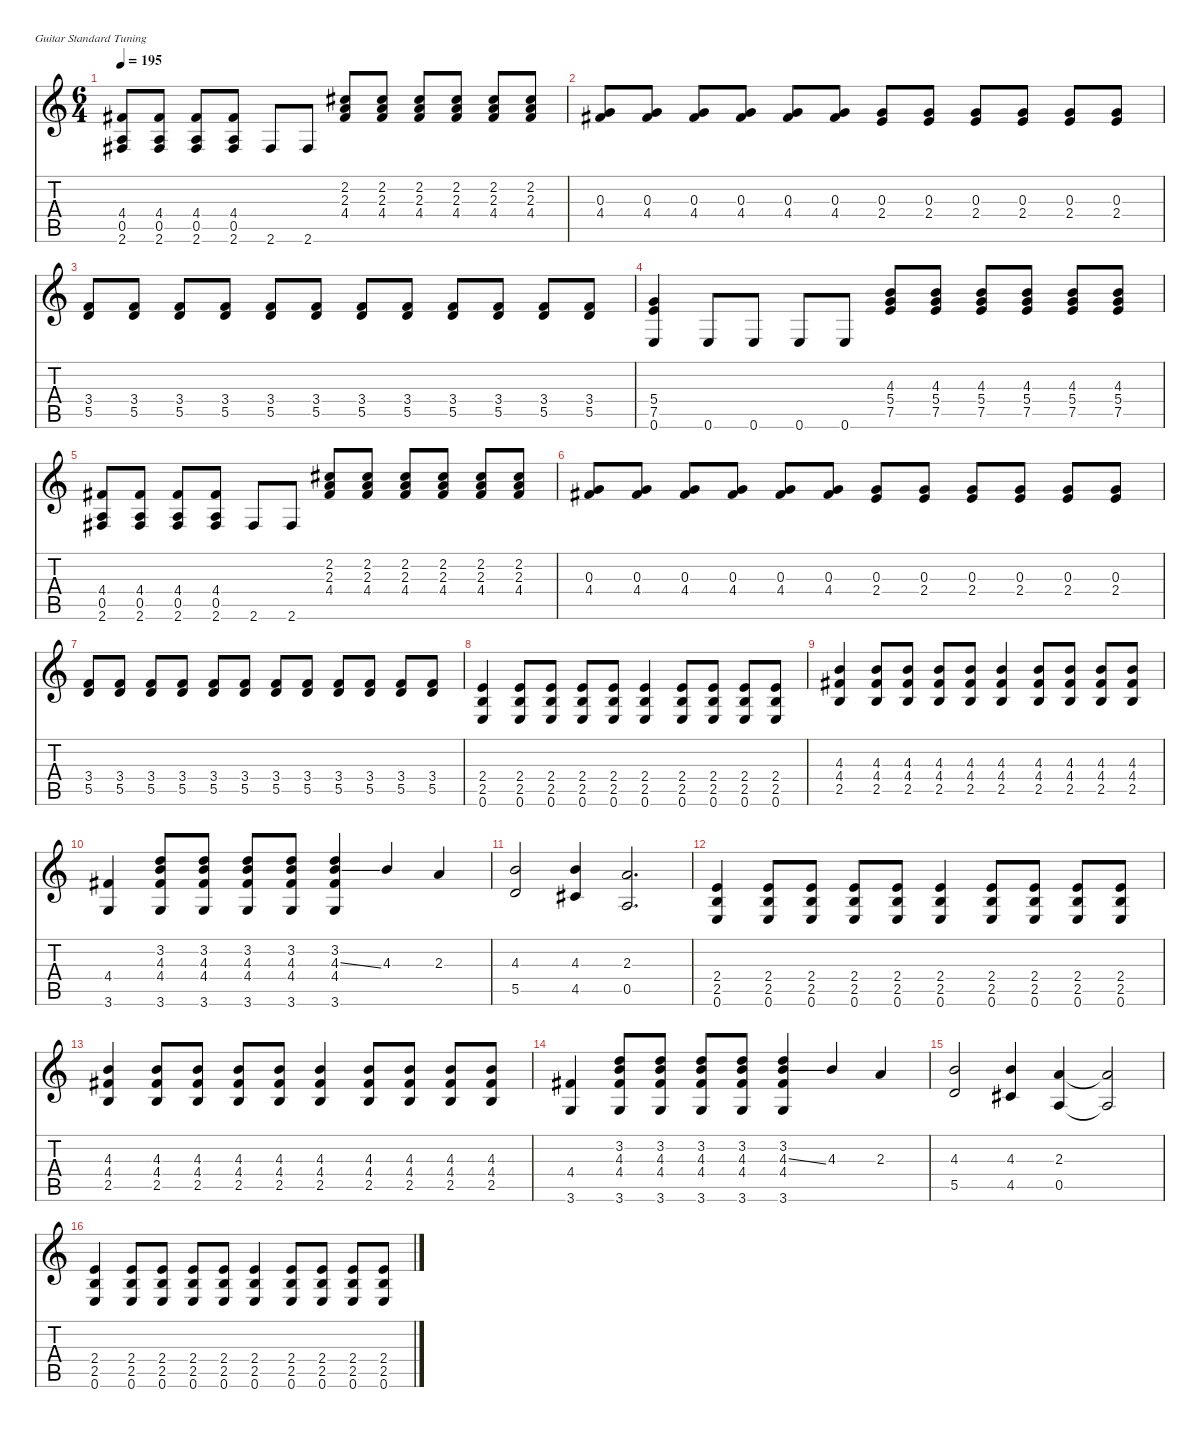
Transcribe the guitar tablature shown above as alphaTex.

\defaultSystemsLayout 4
\hideDynamics
\bracketExtendMode nobrackets
\singleTrackTrackNamePolicy hidden
\multiTrackTrackNamePolicy hidden
\firstSystemTrackNameMode fullname
\firstSystemTrackNameOrientation horizontal
\otherSystemsTrackNameOrientation horizontal
\track ("Guitar 2" "dist.guit.") {mute instrument distortionguitar}
\staff {score tabs}
\tuning (E4 B3 G3 D3 A2 E2)
\ts (6 4)
\tempo 195
\clef g2
\ks c
(4.4{acc #} 0.5 2.6{acc #}).8{dy f beam Up} (4.4{acc #} 0.5 2.6{acc #}).8{beam Up} (4.4{acc #} 0.5 2.6{acc #}).8{beam Up} (4.4{acc #} 0.5 2.6{acc #}).8{beam Up} 2.6{acc #}.8{beam Up} 2.6{acc #}.8{beam Up} (2.2{acc #} 2.3 4.4{acc #}).8{beam Up} (2.2{acc #} 2.3 4.4{acc #}).8{beam Up} (2.2{acc #} 2.3 4.4{acc #}).8{beam Up} (2.2{acc #} 2.3 4.4{acc #}).8{beam Up} (2.2{acc #} 2.3 4.4{acc #}).8{beam Up} (2.2{acc #} 2.3 4.4{acc #}).8{beam Up} |
(0.3 4.4{acc #}).8{beam Up} (0.3 4.4{acc #}).8{beam Up} (0.3 4.4{acc #}).8{beam Up} (0.3 4.4{acc #}).8{beam Up} (0.3 4.4{acc #}).8{beam Up} (0.3 4.4{acc #}).8{beam Up} (0.3 2.4).8{beam Up} (0.3 2.4).8{beam Up} (0.3 2.4).8{beam Up} (0.3 2.4).8{beam Up} (0.3 2.4).8{beam Up} (0.3 2.4).8{beam Up} |
(3.4 5.5).8{beam Up} (3.4 5.5).8{beam Up} (3.4 5.5).8{beam Up} (3.4 5.5).8{beam Up} (3.4 5.5).8{beam Up} (3.4 5.5).8{beam Up} (3.4 5.5).8{beam Up} (3.4 5.5).8{beam Up} (3.4 5.5).8{beam Up} (3.4 5.5).8{beam Up} (3.4 5.5).8{beam Up} (3.4 5.5).8{beam Up} |
(5.4 7.5 0.6).4{beam Up} 0.6.8{beam Up} 0.6.8{beam Up} 0.6.8{beam Up} 0.6.8{beam Up} (4.3 5.4 7.5).8{beam Up} (4.3 5.4 7.5).8{beam Up} (4.3 5.4 7.5).8{beam Up} (4.3 5.4 7.5).8{beam Up} (4.3 5.4 7.5).8{beam Up} (4.3 5.4 7.5).8{beam Up} |
(4.4{acc #} 0.5 2.6{acc #}).8{beam Up} (4.4{acc #} 0.5 2.6{acc #}).8{beam Up} (4.4{acc #} 0.5 2.6{acc #}).8{beam Up} (4.4{acc #} 0.5 2.6{acc #}).8{beam Up} 2.6{acc #}.8{beam Up} 2.6{acc #}.8{beam Up} (2.2{acc #} 2.3 4.4{acc #}).8{beam Up} (2.2{acc #} 2.3 4.4{acc #}).8{beam Up} (2.2{acc #} 2.3 4.4{acc #}).8{beam Up} (2.2{acc #} 2.3 4.4{acc #}).8{beam Up} (2.2{acc #} 2.3 4.4{acc #}).8{beam Up} (2.2{acc #} 2.3 4.4{acc #}).8{beam Up} |
(0.3 4.4{acc #}).8{beam Up} (0.3 4.4{acc #}).8{beam Up} (0.3 4.4{acc #}).8{beam Up} (0.3 4.4{acc #}).8{beam Up} (0.3 4.4{acc #}).8{beam Up} (0.3 4.4{acc #}).8{beam Up} (0.3 2.4).8{beam Up} (0.3 2.4).8{beam Up} (0.3 2.4).8{beam Up} (0.3 2.4).8{beam Up} (0.3 2.4).8{beam Up} (0.3 2.4).8{beam Up} |
(3.4 5.5).8{beam Up} (3.4 5.5).8{beam Up} (3.4 5.5).8{beam Up} (3.4 5.5).8{beam Up} (3.4 5.5).8{beam Up} (3.4 5.5).8{beam Up} (3.4 5.5).8{beam Up} (3.4 5.5).8{beam Up} (3.4 5.5).8{beam Up} (3.4 5.5).8{beam Up} (3.4 5.5).8{beam Up} (3.4 5.5).8{beam Up} |
(2.4 2.5 0.6).4{beam Up} (2.4 2.5 0.6).8{beam Up} (2.4 2.5 0.6).8{beam Up} (2.4 2.5 0.6).8{beam Up} (2.4 2.5 0.6).8{beam Up} (2.4 2.5 0.6).4{beam Up} (2.4 2.5 0.6).8{beam Up} (2.4 2.5 0.6).8{beam Up} (2.4 2.5 0.6).8{beam Up} (2.4 2.5 0.6).8{beam Up} |
(4.3 4.4{acc #} 2.5).4{beam Up} (4.3 4.4{acc #} 2.5).8{beam Up} (4.3 4.4{acc #} 2.5).8{beam Up} (4.3 4.4{acc #} 2.5).8{beam Up} (4.3 4.4{acc #} 2.5).8{beam Up} (4.3 4.4{acc #} 2.5).4{beam Up} (4.3 4.4{acc #} 2.5).8{beam Up} (4.3 4.4{acc #} 2.5).8{beam Up} (4.3 4.4{acc #} 2.5).8{beam Up} (4.3 4.4{acc #} 2.5).8{beam Up} |
(4.4{acc #} 3.6).4{beam Up} (3.2 4.3 4.4{acc #} 3.6).8{beam Up} (3.2 4.3 4.4{acc #} 3.6).8{beam Up} (3.2 4.3 4.4{acc #} 3.6).8{beam Up} (3.2 4.3 4.4{acc #} 3.6).8{beam Up} (3.2 4.3{ss} 4.4{acc #} 3.6).4{beam Up} 4.3.4{beam Up} 2.3.4{beam Up} |
(4.3 5.5).2{beam Up} (4.3 4.5{acc #}).4{beam Up} (2.3 0.5).2{d beam Up} |
(2.4 2.5 0.6).4{beam Up} (2.4 2.5 0.6).8{beam Up} (2.4 2.5 0.6).8{beam Up} (2.4 2.5 0.6).8{beam Up} (2.4 2.5 0.6).8{beam Up} (2.4 2.5 0.6).4{beam Up} (2.4 2.5 0.6).8{beam Up} (2.4 2.5 0.6).8{beam Up} (2.4 2.5 0.6).8{beam Up} (2.4 2.5 0.6).8{beam Up} |
(4.3 4.4{acc #} 2.5).4{beam Up} (4.3 4.4{acc #} 2.5).8{beam Up} (4.3 4.4{acc #} 2.5).8{beam Up} (4.3 4.4{acc #} 2.5).8{beam Up} (4.3 4.4{acc #} 2.5).8{beam Up} (4.3 4.4{acc #} 2.5).4{beam Up} (4.3 4.4{acc #} 2.5).8{beam Up} (4.3 4.4{acc #} 2.5).8{beam Up} (4.3 4.4{acc #} 2.5).8{beam Up} (4.3 4.4{acc #} 2.5).8{beam Up} |
(4.4{acc #} 3.6).4{beam Up} (3.2 4.3 4.4{acc #} 3.6).8{beam Up} (3.2 4.3 4.4{acc #} 3.6).8{beam Up} (3.2 4.3 4.4{acc #} 3.6).8{beam Up} (3.2 4.3 4.4{acc #} 3.6).8{beam Up} (3.2 4.3{ss} 4.4{acc #} 3.6).4{beam Up} 4.3.4{beam Up} 2.3.4{beam Up} |
(4.3 5.5).2{beam Up} (4.3 4.5{acc #}).4{beam Up} (2.3 0.5).4{beam Up} (2.3{t} 0.5{t}).2{beam Up} |
(2.4 2.5 0.6).4{beam Up} (2.4 2.5 0.6).8{beam Up} (2.4 2.5 0.6).8{beam Up} (2.4 2.5 0.6).8{beam Up} (2.4 2.5 0.6).8{beam Up} (2.4 2.5 0.6).4{beam Up} (2.4 2.5 0.6).8{beam Up} (2.4 2.5 0.6).8{beam Up} (2.4 2.5 0.6).8{beam Up} (2.4 2.5 0.6).8{beam Up}
